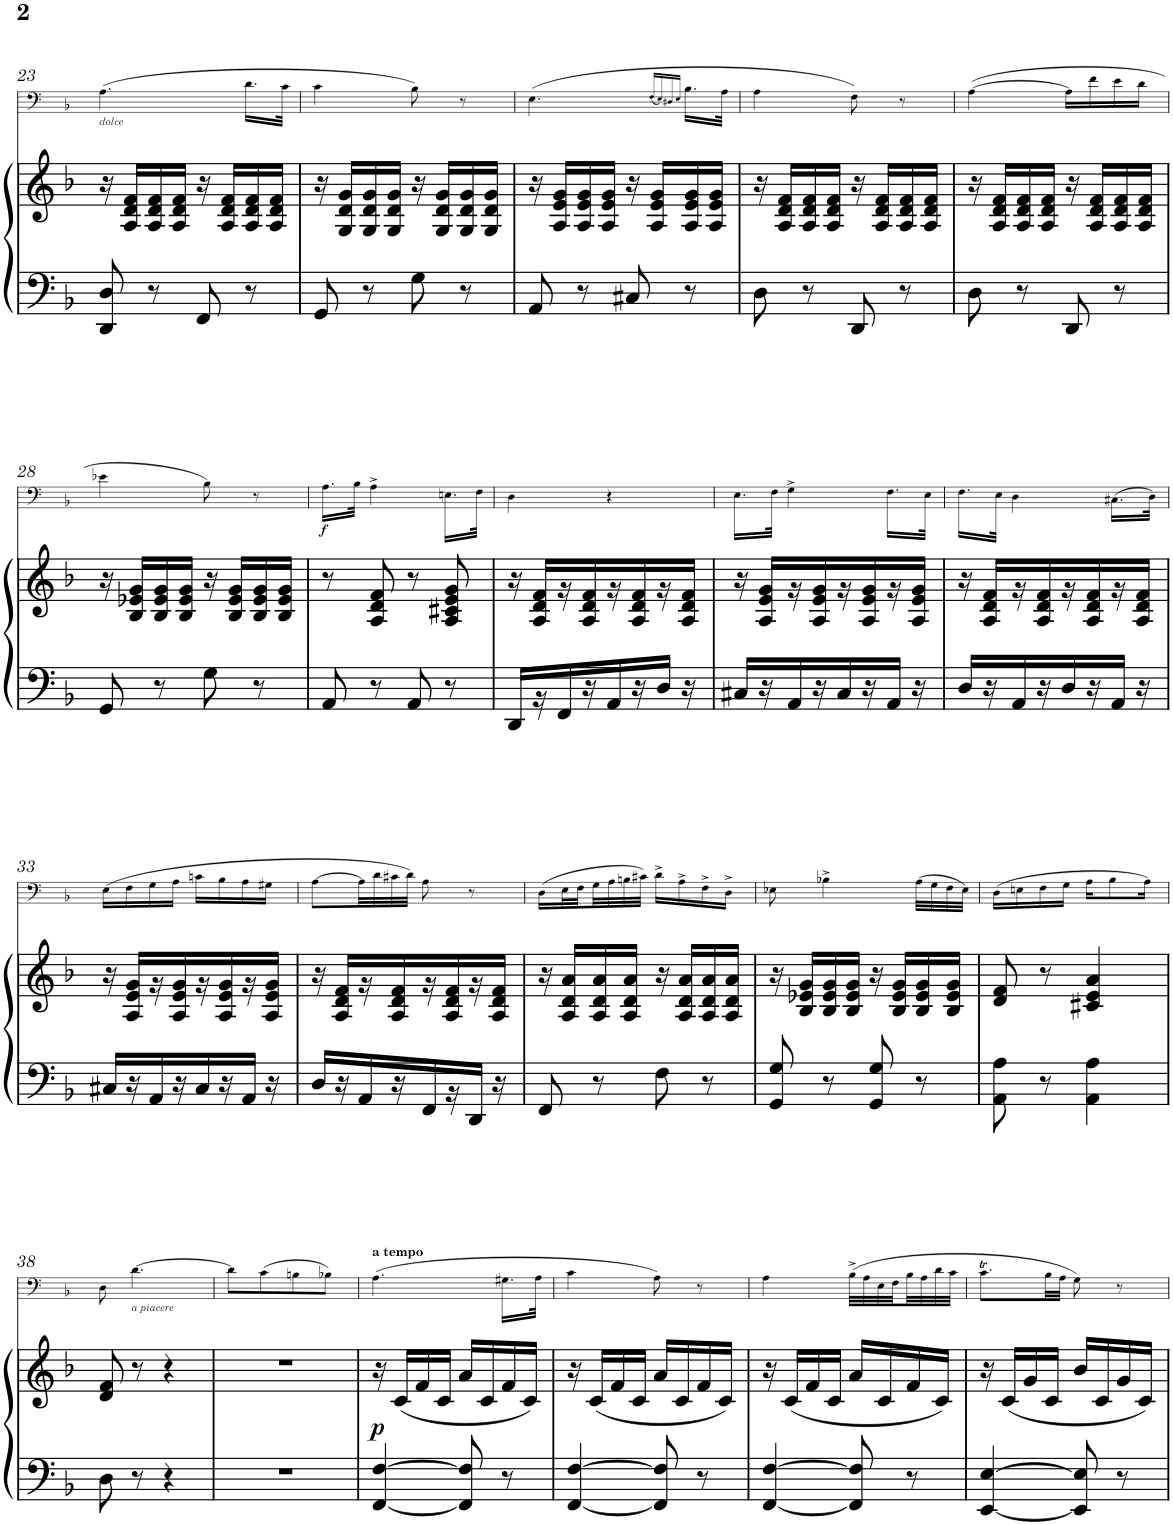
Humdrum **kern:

**kern	**kern	**dynam	**kern	**dynam
*part2	*part2	*part2	*part1	*part1
*staff3	*staff2	*staff2/3	*staff1	*staff1
*I"Piano	*	*	*I"Trombone	*
*I'Pno	*	*	*I'Trb	*
!!LO:PB:g=z
*clefF4	*clefG2	*	*clefF4	*
*k[b-]	*k[b-]	*	*k[b-]	*
*M2/4	*M2/4	*	*M2/4	*
=23	=23	=23	=23	=23
!	!	!	!LO:TX:b:i:t=dolce	!
8DD/ 8D/	16r	.	(>4.A\	.
.	16A/ 16d/ 16f/LL	.	.	.
8r	16A/ 16d/ 16f/	.	.	.
.	16A/ 16d/ 16f/JJ	.	.	.
8FF/	16r	.	.	.
.	16A/ 16d/ 16f/LL	.	.	.
8r	16A/ 16d/ 16f/	.	16.d\LL	.
.	16A/ 16d/ 16f/JJ	.	.	.
.	.	.	32c\JJk	.
=24	=24	=24	=24	=24
8GG/	16r	.	4c\	.
.	16G/ 16d/ 16g/LL	.	.	.
8r	16G/ 16d/ 16g/	.	.	.
.	16G/ 16d/ 16g/JJ	.	.	.
8G\	16r	.	8B-\)	.
.	16G/ 16d/ 16g/LL	.	.	.
8r	16G/ 16d/ 16g/	.	8r	.
.	16G/ 16d/ 16g/JJ	.	.	.
=25	=25	=25	=25	=25
8AA/	16r	.	(>4.E\	.
.	16A/ 16e/ 16g/LL	.	.	.
8r	16A/ 16e/ 16g/	.	.	.
.	16A/ 16e/ 16g/JJ	.	.	.
8C#X/	16r	.	.	.
.	16A/ 16e/ 16g/LL	.	.	.
.	.	.	(16qF/LL	.
.	.	.	16qE/)	.
.	.	.	16qD#X/	.
.	.	.	16qE/JJ	.
8r	16A/ 16e/ 16g/	.	16.B-\LL	.
.	16A/ 16e/ 16g/JJ	.	.	.
.	.	.	32A\JJk	.
=26	=26	=26	=26	=26
8D\	16r	.	4A\	.
.	16A/ 16d/ 16f/LL	.	.	.
8r	16A/ 16d/ 16f/	.	.	.
.	16A/ 16d/ 16f/JJ	.	.	.
8DD/	16r	.	8F\)	.
.	16A/ 16d/ 16f/LL	.	.	.
8r	16A/ 16d/ 16f/	.	8r	.
.	16A/ 16d/ 16f/JJ	.	.	.
=27	=27	=27	=27	=27
8D\	16r	.	(>[>4A\	.
.	16A/ 16d/ 16f/LL	.	.	.
8r	16A/ 16d/ 16f/	.	.	.
.	16A/ 16d/ 16f/JJ	.	.	.
8DD/	16r	.	16A\LL]	.
.	16A/ 16d/ 16f/LL	.	16f\	.
8r	16A/ 16d/ 16f/	.	16e\	.
.	16A/ 16d/ 16f/JJ	.	16d\JJ	.
!!LO:LB:g=z
=28	=28	=28	=28	=28
8GG/	16r	.	4e-X\	.
.	16B-/ 16e-X/ 16g/LL	.	.	.
8r	16B-/ 16e-/ 16g/	.	.	.
.	16B-/ 16e-/ 16g/JJ	.	.	.
8G\	16r	.	8B-\)	.
.	16B-/ 16e-/ 16g/LL	.	.	.
8r	16B-/ 16e-/ 16g/	.	8r	.
.	16B-/ 16e-/ 16g/JJ	.	.	.
=29	=29	=29	=29	=29
!	!	!	!	!LO:DY:b
8AA/	8r	.	16.A\LL	f
.	.	.	32B-\JJk	.
8r	8A/ 8d/ 8f/	.	4A^\	.
8AA/	8r	.	.	.
8r	8A/ 8c#X/ 8e/ 8g/	.	16.En\LL	.
.	.	.	32F\JJk	.
=30	=30	=30	=30	=30
16DD/LL	16r	.	4D\	.
16r	16A/ 16d/ 16f/LL	.	.	.
16FF/	16r	.	.	.
16r	16A/ 16d/ 16f/	.	.	.
16AA/	16r	.	4r	.
16r	16A/ 16d/ 16f/	.	.	.
16D/JJ	16r	.	.	.
16r	16A/ 16d/ 16f/JJ	.	.	.
=31	=31	=31	=31	=31
16C#X/LL	16r	.	16.E\LL	.
16r	16A/ 16e/ 16g/LL	.	.	.
.	.	.	32F\JJk	.
16AA/	16r	.	4G^\	.
16r	16A/ 16e/ 16g/	.	.	.
16C#/	16r	.	.	.
16r	16A/ 16e/ 16g/	.	.	.
16AA/JJ	16r	.	16.F\LL	.
16r	16A/ 16e/ 16g/JJ	.	.	.
.	.	.	32E\JJk	.
=32	=32	=32	=32	=32
16D/LL	16r	.	16.F\LL	.
16r	16A/ 16d/ 16f/LL	.	.	.
.	.	.	32E\JJk	.
16AA/	16r	.	4D\	.
16r	16A/ 16d/ 16f/	.	.	.
16D/	16r	.	.	.
16r	16A/ 16d/ 16f/	.	.	.
16AA/JJ	16r	.	(16.C#X\LL	.
16r	16A/ 16d/ 16f/JJ	.	.	.
.	.	.	32D\JJk)	.
!!LO:LB:g=z
=33	=33	=33	=33	=33
16C#X/LL	16r	.	(16E\LL	.
16r	16A/ 16e/ 16g/LL	.	16F\	.
16AA/	16r	.	16G\	.
16r	16A/ 16e/ 16g/	.	16A\JJ	.
16C#/	16r	.	16cn\LL	.
16r	16A/ 16e/ 16g/	.	16B-\	.
16AA/JJ	16r	.	16A\	.
16r	16A/ 16e/ 16g/JJ	.	16G#X\JJ	.
=34	=34	=34	=34	=34
16D/LL	16r	.	[>8A\L	.
16r	16A/ 16d/ 16f/LL	.	.	.
16AA/	16r	.	32A\LL]	.
.	.	.	32d\	.
16r	16A/ 16d/ 16f/	.	32c#X\	.
.	.	.	32d\JJJ)	.
16FF/	16r	.	8A\	.
16r	16A/ 16d/ 16f/	.	.	.
16DD/JJ	16r	.	8r	.
16r	16A/ 16d/ 16f/JJ	.	.	.
=35	=35	=35	=35	=35
8FF/	16r	.	(>16D\LL	.
.	16A/ 16d/ 16a/LL	.	32E\L	.
.	.	.	32F\JJ	.
8r	16A/ 16d/ 16a/	.	32G\LL	.
.	.	.	32A\	.
.	16A/ 16d/ 16a/JJ	.	32Bn\	.
.	.	.	32c#X\JJJ)	.
8F\	16r	.	16d^\LL	.
.	16A/ 16d/ 16a/LL	.	16A^\	.
8r	16A/ 16d/ 16a/	.	16F^\	.
.	16A/ 16d/ 16a/JJ	.	16D^\JJ	.
=36	=36	=36	=36	=36
8GG/ 8G/	16r	.	8E-X\	.
.	16B-/ 16e-X/ 16g/LL	.	.	.
8r	16B-/ 16e-/ 16g/	.	4B-X^\	.
.	16B-/ 16e-/ 16g/JJ	.	.	.
8GG/ 8G/	16r	.	.	.
.	16B-/ 16e-/ 16g/LL	.	.	.
8r	16B-/ 16e-/ 16g/	.	(32A\LLL	.
.	.	.	32G\	.
.	16B-/ 16e-/ 16g/JJ	.	32F\	.
.	.	.	32E-\JJJ)	.
=37	=37	=37	=37	=37
8AA\ 8A\	8d/ 8f/	.	(16D\LL	.
.	.	.	16En\	.
8r	8r	.	16F\	.
.	.	.	16G\JJ	.
4AA\ 4A\	4c#X/ 4e/ 4a/	.	16A\KL	.
.	.	.	8B-\	.
.	.	.	16A\Jk)	.
!!LO:LB:g=z
=38	=38	=38	=38	=38
8D\	8d/ 8f/	.	8D\	.
!	!	!	!LO:TX:b:i:t=a piacere	!
8r	8r	.	[4.d\	.
4r	4r	.	.	.
=39	=39	=39	=39	=39
2r	2r	.	8d\L]	.
.	.	.	(8c\	.
.	.	.	8Bn\	.
.	.	.	8B-X\J)	.
=40	=40	=40	=40	=40
!	!	!	!LO:TX:a:B:t=a tempo	!
!	!	!LO:DY:b	!	!
[4FF/ [4F/	16r	p	(4.A\	.
.	(16c/LL	.	.	.
.	16f/	.	.	.
.	16c/JJ	.	.	.
8FF/] 8F/]	16a/LL	.	.	.
.	16c/	.	.	.
8r	16f/	.	16.G#X\LL	.
.	16c/JJ)	.	.	.
.	.	.	32A\JJk	.
=41	=41	=41	=41	=41
[4FF/ [4F/	16r	.	4c\	.
.	(16c/LL	.	.	.
.	16f/	.	.	.
.	16c/JJ	.	.	.
8FF/] 8F/]	16a/LL	.	8A\)	.
.	16c/	.	.	.
8r	16f/	.	8r	.
.	16c/JJ)	.	.	.
=42	=42	=42	=42	=42
[4FF/ [4F/	16r	.	4A\	.
.	(16c/LL	.	.	.
.	16f/	.	.	.
.	16c/JJ	.	.	.
8FF/] 8F/]	16a/LL	.	(32B-^\LLL	.
.	.	.	32A\	.
.	16c/	.	32E\	.
.	.	.	32F\JJ	.
8r	16f/	.	32B-\LL	.
.	.	.	32A\	.
.	16c/JJ)	.	32d\	.
.	.	.	32c\JJJ	.
=43	=43	=43	=43	=43
[4EE/ [4E/	16r	.	8.cT\L	.
.	(16c/LL	.	.	.
.	16g/	.	.	.
.	16c/JJ	.	32B-\LL	.
.	.	.	32A\JJJ	.
8EE/] 8E/]	16b-/LL	.	8G\)	.
.	16c/	.	.	.
8r	16g/	.	8r	.
.	16c/JJ)	.	.	.
=	=	=	=	=
*-	*-	*-	*-	*-
